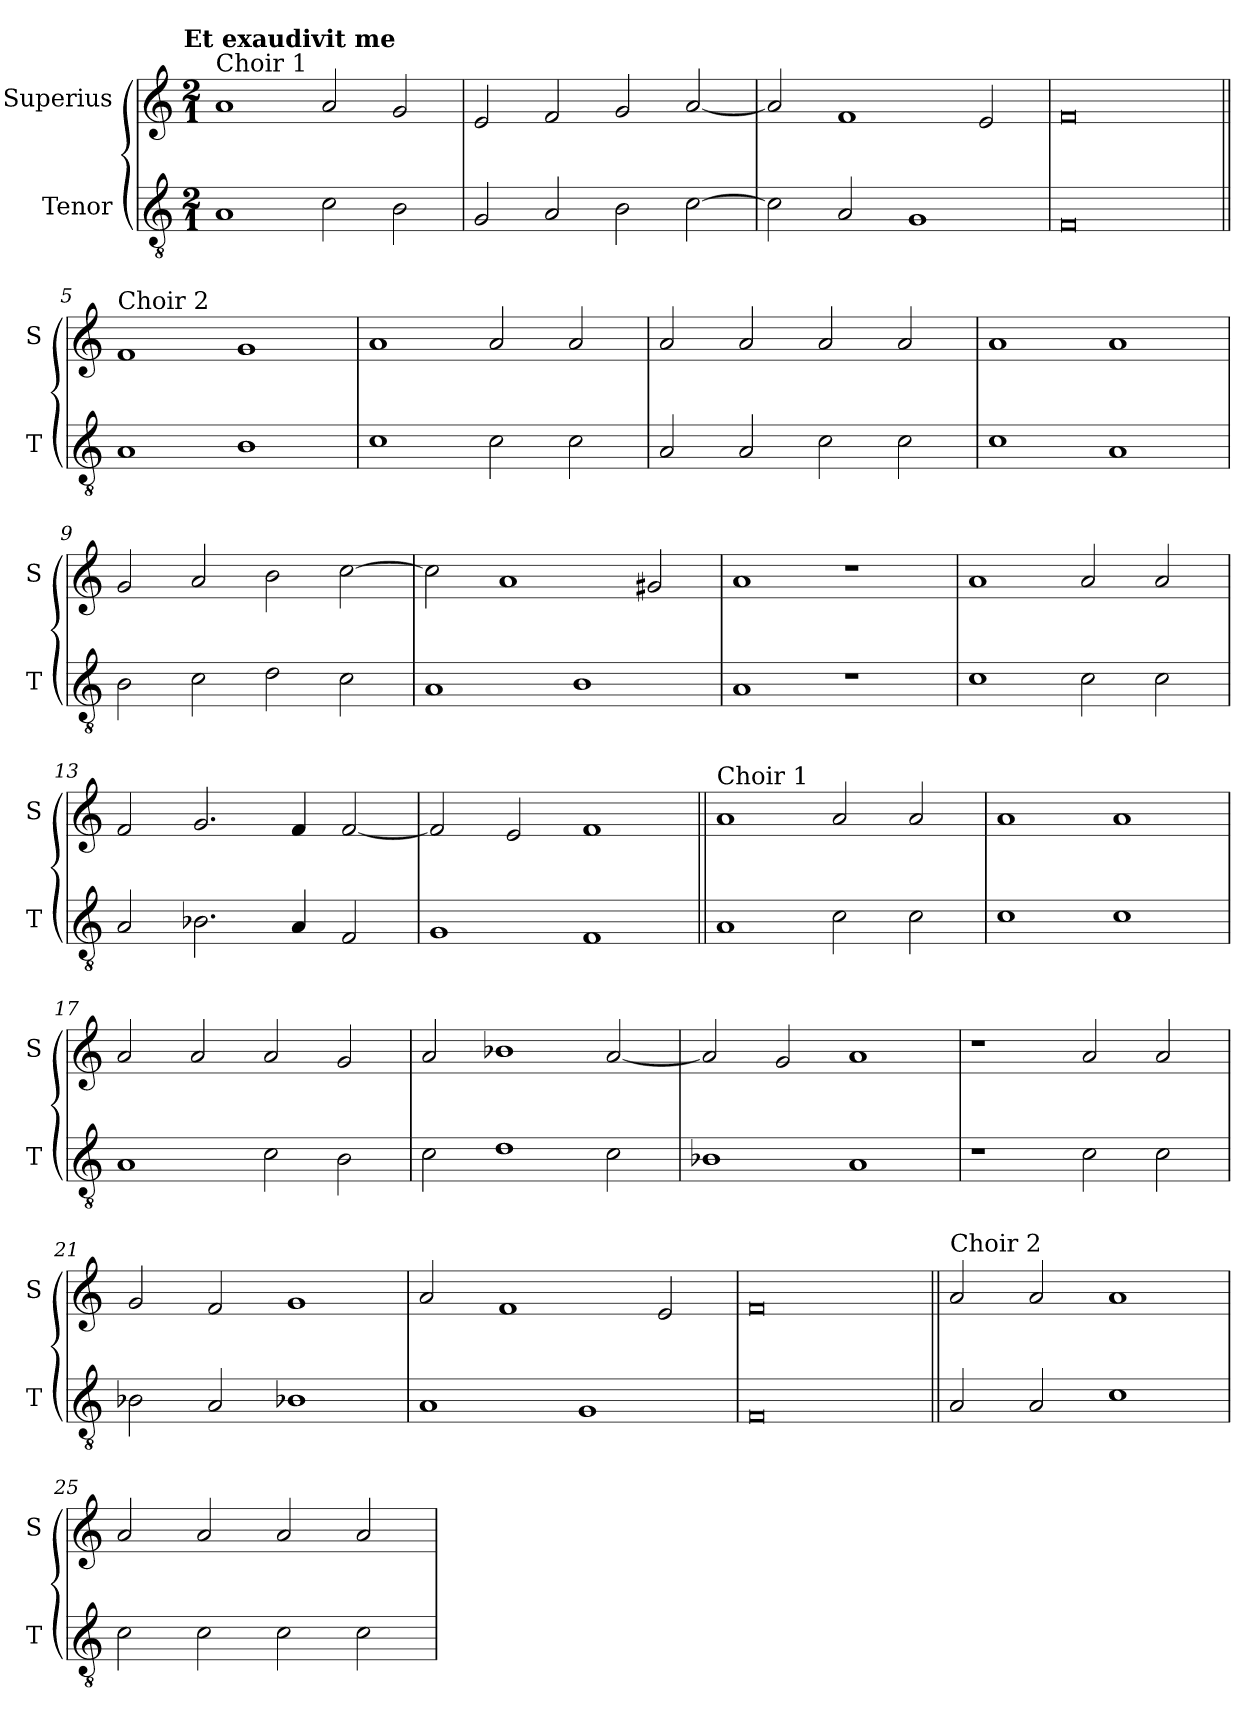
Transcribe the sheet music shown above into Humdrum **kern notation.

**kern	**kern
*part2	*part1
*staff2	*staff1
*I"Tenor	*I"Superius
*I'T	*I'S
*clefGv2	*clefG2
*k[]	*k[]
!!LO:TX:omd:t=Et exaudivit me
*M2/1	*M2/1
=1	=1
!	!LO:TX:a:t=Choir 1
1A	1a
2c\	2a/
2B\	2g/
=2	=2
2G/	2e/
2A/	2f/
2B\	2g/
[2c\	[2a/
=3	=3
2c\]	2a/]
2A/	1f
1G	.
.	2e/
=4	=4
0F	0f
=5||	=5||
!	!LO:TX:a:t=Choir 2
1A	1f
1B	1g
=6	=6
1c	1a
2c\	2a/
2c\	2a/
=7	=7
2A/	2a/
2A/	2a/
2c\	2a/
2c\	2a/
=8	=8
1c	1a
1A	1a
=9	=9
2B\	2g/
2c\	2a/
2d\	2b\
2c\	[2cc\
=10	=10
1A	2cc\]
.	1a
1B	.
.	2g#X/
=11	=11
1A	1a
1r	1r
=12	=12
1c	1a
2c\	2a/
2c\	2a/
=13	=13
2A/	2f/
2.B-X\	2.g/
4A/	4f/
2F/	[2f/
=14	=14
1G	2f/]
.	2e/
1F	1f
=15||	=15||
!	!LO:TX:a:t=Choir 1
1A	1a
2c\	2a/
2c\	2a/
=16	=16
1c	1a
1c	1a
=17	=17
1A	2a/
.	2a/
2c\	2a/
2B\	2g/
=18	=18
2c\	2a/
1d	1b-X
2c\	[2a/
=19	=19
1B-X	2a/]
.	2g/
1A	1a
=20	=20
1r	1r
2c\	2a/
2c\	2a/
=21	=21
2B-X\	2g/
2A/	2f/
1B-X	1g
=22	=22
1A	2a/
.	1f
1G	.
.	2e/
=23	=23
0F	0f
=24||	=24||
!	!LO:TX:a:t=Choir 2
2A/	2a/
2A/	2a/
1c	1a
=25	=25
2c\	2a/
2c\	2a/
2c\	2a/
2c\	2a/
=	=
*-	*-
